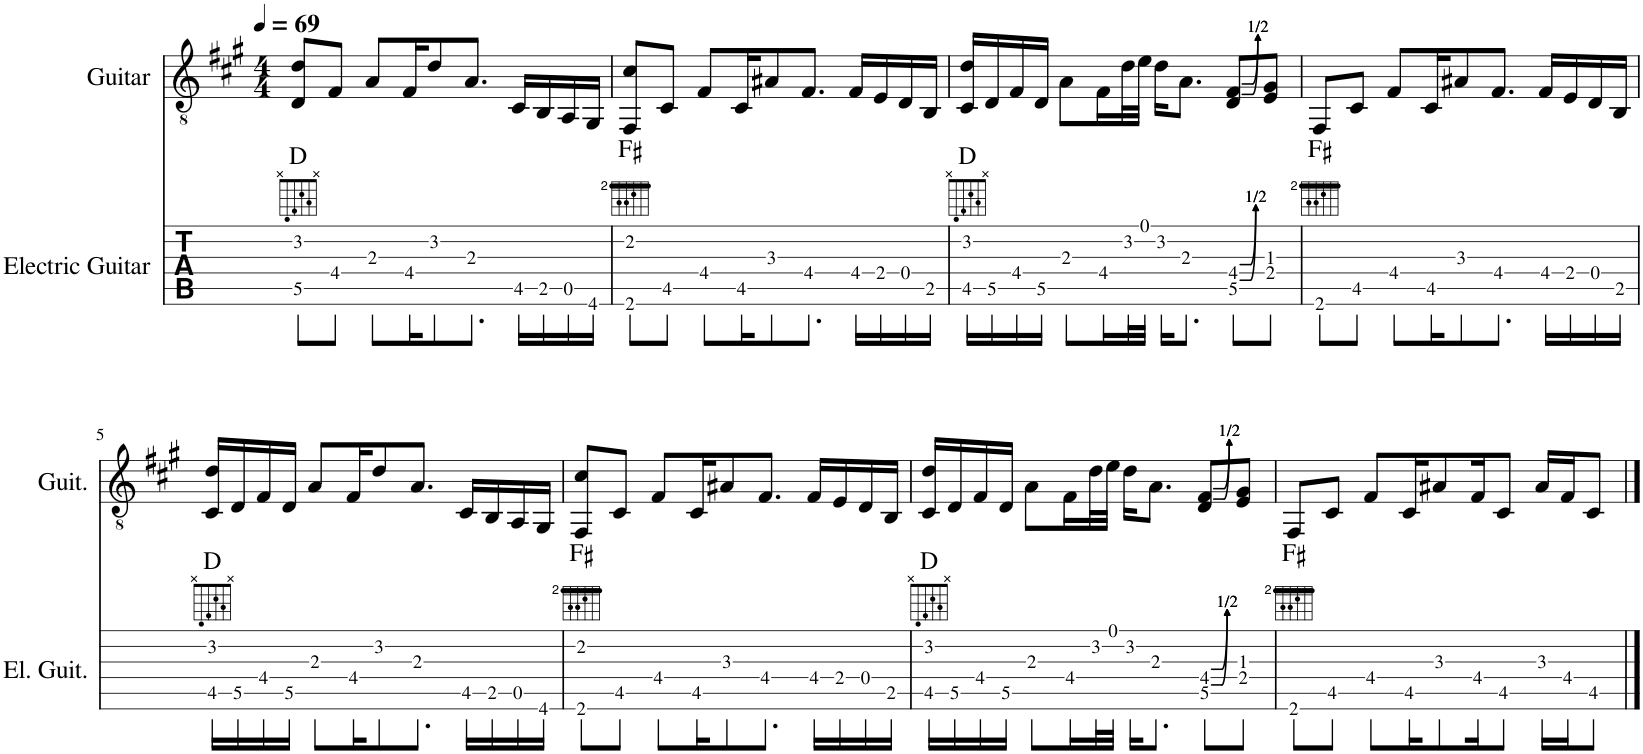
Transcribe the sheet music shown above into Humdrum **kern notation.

**kern	**harte	**kern
*part2	*part2	*part1
*staff2	*	*staff1
*I"Electric Guitar	*	*I"Guitar
*I'El. Guit.	*	*I'Guit.
*stria6	*	*
*	*	*clefGv2
*k[f#c#g#]	*	*k[f#c#g#]
*M4/4	*	*M4/4
*MM69	*	*MM69
=1	=1	=1
8D\ 8d\L	D:maj	8D/ 8d/L
8F#\J	.	8F#/J
8A\L	.	8A/L
16F#\K	.	16F#/K
8d\	.	8d/
8.A\J	.	8.A/J
16C#\LL	.	16C#/LL
16BB\	.	16BB/
16AA\	.	16AA/
16GG#\JJ	.	16GG#/JJ
=2	=2	=2
8FF#\ 8c#\L	F#:maj	8FF#/ 8c#/L
8C#\J	.	8C#/J
8F#\L	.	8F#/L
16C#\K	.	16C#/K
8A#X\	.	8A#X/
8.F#\J	.	8.F#/J
16F#\LL	.	16F#/LL
16E\	.	16E/
16D\	.	16D/
16BB\JJ	.	16BB/JJ
=3	=3	=3
16C#\ 16d\LL	D:maj	16C#/ 16d/LL
16D\	.	16D/
16F#\	.	16F#/
16D\JJ	.	16D/JJ
8A\L	.	8A\L
16F#\L	.	16F#\L
32d\L	.	32d\L
32e\JJJ	.	32e\JJJ
16d\KL	.	16d\KL
8.A\J	.	8.A\J
8D\ 8F#\L	.	8D/ 8F#/L
8E\ 8G#\J	.	8E/ 8G#/J
=4	=4	=4
8FF#\L	F#:maj	8FF#/L
8C#\J	.	8C#/J
8F#\L	.	8F#/L
16C#\K	.	16C#/K
8A#X\	.	8A#X/
8.F#\J	.	8.F#/J
16F#\LL	.	16F#/LL
16E\	.	16E/
16D\	.	16D/
16BB\JJ	.	16BB/JJ
!!LO:LB:g=z
=5	=5	=5
16C#\ 16d\LL	D:maj	16C#/ 16d/LL
16D\	.	16D/
16F#\	.	16F#/
16D\JJ	.	16D/JJ
8A\L	.	8A/L
16F#\K	.	16F#/K
8d\	.	8d/
8.A\J	.	8.A/J
16C#\LL	.	16C#/LL
16BB\	.	16BB/
16AA\	.	16AA/
16GG#\JJ	.	16GG#/JJ
=6	=6	=6
8FF#\ 8c#\L	F#:maj	8FF#/ 8c#/L
8C#\J	.	8C#/J
8F#\L	.	8F#/L
16C#\K	.	16C#/K
8A#X\	.	8A#X/
8.F#\J	.	8.F#/J
16F#\LL	.	16F#/LL
16E\	.	16E/
16D\	.	16D/
16BB\JJ	.	16BB/JJ
=7	=7	=7
16C#\ 16d\LL	D:maj	16C#/ 16d/LL
16D\	.	16D/
16F#\	.	16F#/
16D\JJ	.	16D/JJ
8A\L	.	8A\L
16F#\L	.	16F#\L
32d\L	.	32d\L
32e\JJJ	.	32e\JJJ
16d\KL	.	16d\KL
8.A\J	.	8.A\J
8D\ 8F#\L	.	8D/ 8F#/L
8E\ 8G#\J	.	8E/ 8G#/J
=8	=8	=8
8FF#\L	F#:maj	8FF#/L
8C#\J	.	8C#/J
8F#\L	.	8F#/L
16C#\K	.	16C#/K
8A#X\	.	8A#X/
16F#\K	.	16F#/K
8C#\J	.	8C#/J
16A#\LL	.	16A#/LL
16F#\J	.	16F#/J
8C#\J	.	8C#/J
==	==	==
*-	*-	*-
